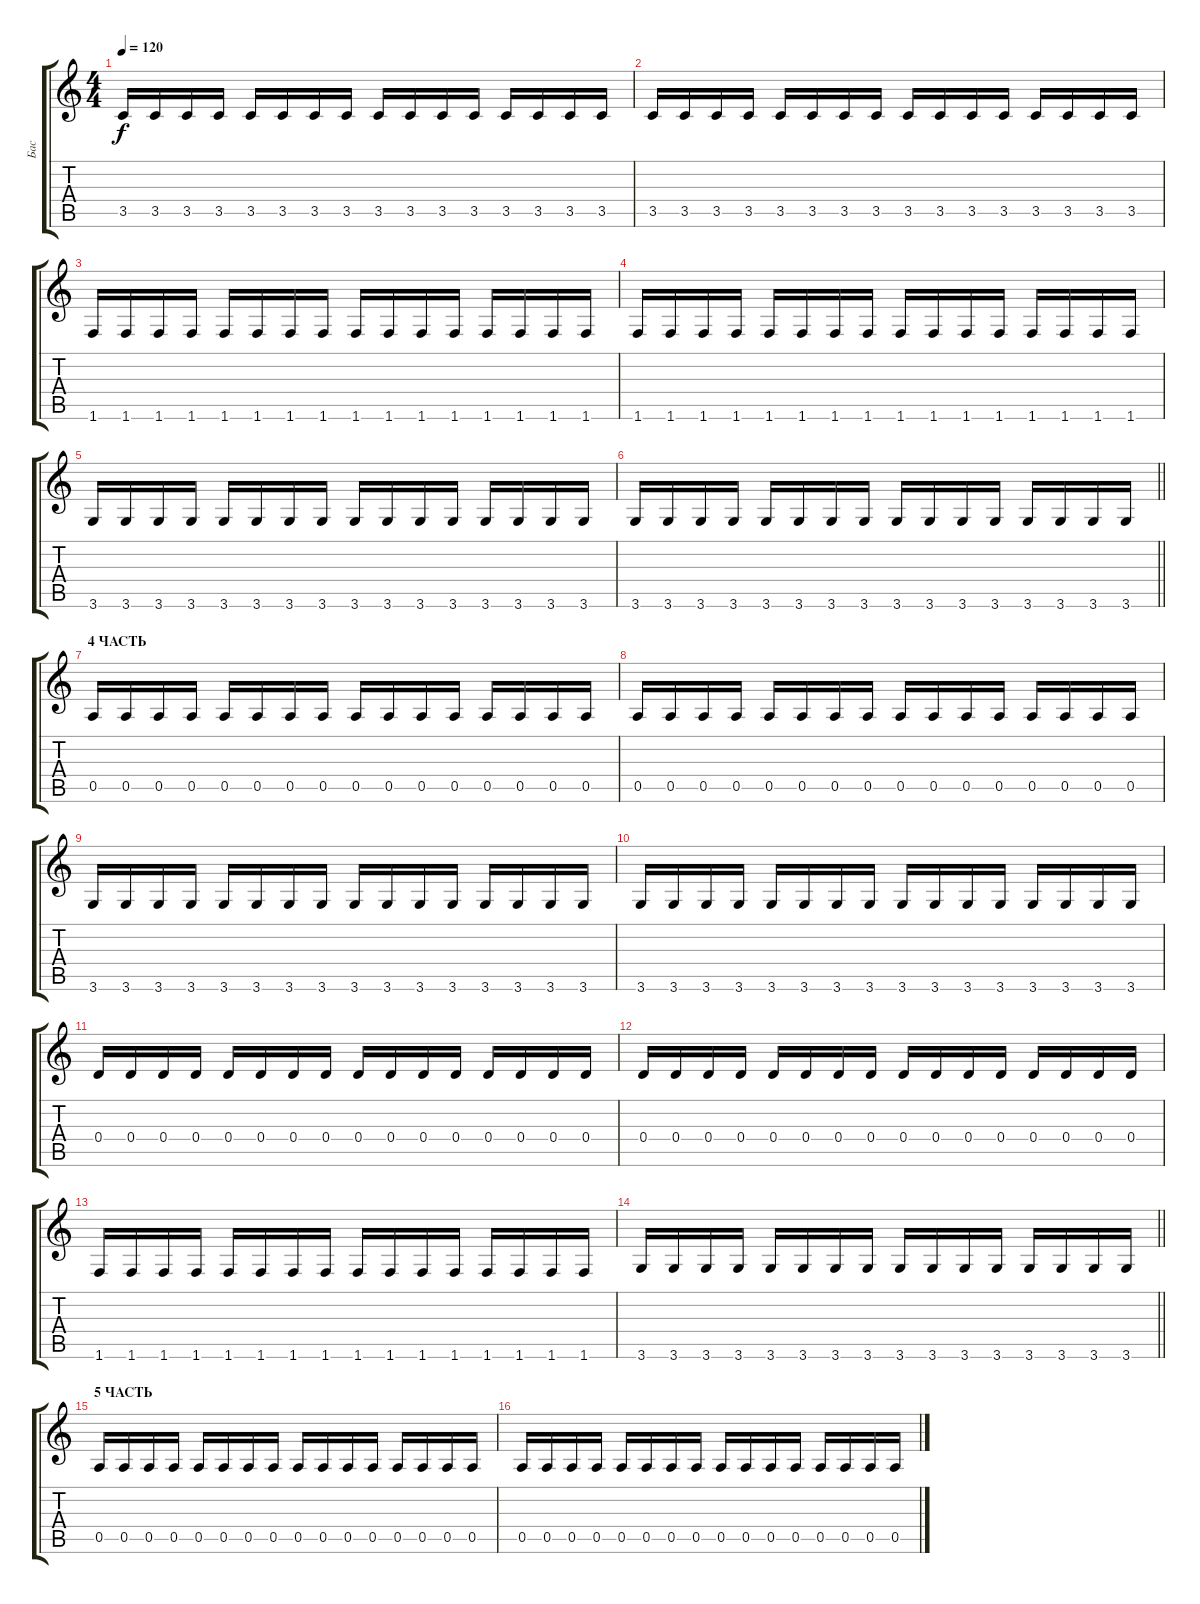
\track ("Бас" "Бас") {instrument electricbassfinger}
\staff {score tabs}
\tuning (E4 B3 G3 D3 A2 E2) {hide}
\ts (4 4)
\tempo 120
\clef g2
\ks c
3.5.16{dy f} 3.5.16 3.5.16 3.5.16 3.5.16 3.5.16 3.5.16 3.5.16 3.5.16 3.5.16 3.5.16 3.5.16 3.5.16 3.5.16 3.5.16 3.5.16 |
3.5.16 3.5.16 3.5.16 3.5.16 3.5.16 3.5.16 3.5.16 3.5.16 3.5.16 3.5.16 3.5.16 3.5.16 3.5.16 3.5.16 3.5.16 3.5.16 |
1.6.16 1.6.16 1.6.16 1.6.16 1.6.16 1.6.16 1.6.16 1.6.16 1.6.16 1.6.16 1.6.16 1.6.16 1.6.16 1.6.16 1.6.16 1.6.16 |
1.6.16 1.6.16 1.6.16 1.6.16 1.6.16 1.6.16 1.6.16 1.6.16 1.6.16 1.6.16 1.6.16 1.6.16 1.6.16 1.6.16 1.6.16 1.6.16 |
3.6.16 3.6.16 3.6.16 3.6.16 3.6.16 3.6.16 3.6.16 3.6.16 3.6.16 3.6.16 3.6.16 3.6.16 3.6.16 3.6.16 3.6.16 3.6.16 |
\barLineRight lightlight
3.6.16 3.6.16 3.6.16 3.6.16 3.6.16 3.6.16 3.6.16 3.6.16 3.6.16 3.6.16 3.6.16 3.6.16 3.6.16 3.6.16 3.6.16 3.6.16 |
\section ("" "4 ЧАСТЬ")
0.5.16 0.5.16 0.5.16 0.5.16 0.5.16 0.5.16 0.5.16 0.5.16 0.5.16 0.5.16 0.5.16 0.5.16 0.5.16 0.5.16 0.5.16 0.5.16 |
0.5.16 0.5.16 0.5.16 0.5.16 0.5.16 0.5.16 0.5.16 0.5.16 0.5.16 0.5.16 0.5.16 0.5.16 0.5.16 0.5.16 0.5.16 0.5.16 |
3.6.16 3.6.16 3.6.16 3.6.16 3.6.16 3.6.16 3.6.16 3.6.16 3.6.16 3.6.16 3.6.16 3.6.16 3.6.16 3.6.16 3.6.16 3.6.16 |
3.6.16 3.6.16 3.6.16 3.6.16 3.6.16 3.6.16 3.6.16 3.6.16 3.6.16 3.6.16 3.6.16 3.6.16 3.6.16 3.6.16 3.6.16 3.6.16 |
0.4.16 0.4.16 0.4.16 0.4.16 0.4.16 0.4.16 0.4.16 0.4.16 0.4.16 0.4.16 0.4.16 0.4.16 0.4.16 0.4.16 0.4.16 0.4.16 |
0.4.16 0.4.16 0.4.16 0.4.16 0.4.16 0.4.16 0.4.16 0.4.16 0.4.16 0.4.16 0.4.16 0.4.16 0.4.16 0.4.16 0.4.16 0.4.16 |
1.6.16 1.6.16 1.6.16 1.6.16 1.6.16 1.6.16 1.6.16 1.6.16 1.6.16 1.6.16 1.6.16 1.6.16 1.6.16 1.6.16 1.6.16 1.6.16 |
\barLineRight lightlight
3.6.16 3.6.16 3.6.16 3.6.16 3.6.16 3.6.16 3.6.16 3.6.16 3.6.16 3.6.16 3.6.16 3.6.16 3.6.16 3.6.16 3.6.16 3.6.16 |
\section ("" "5 ЧАСТЬ")
0.5.16 0.5.16 0.5.16 0.5.16 0.5.16 0.5.16 0.5.16 0.5.16 0.5.16 0.5.16 0.5.16 0.5.16 0.5.16 0.5.16 0.5.16 0.5.16 |
0.5.16 0.5.16 0.5.16 0.5.16 0.5.16 0.5.16 0.5.16 0.5.16 0.5.16 0.5.16 0.5.16 0.5.16 0.5.16 0.5.16 0.5.16 0.5.16
